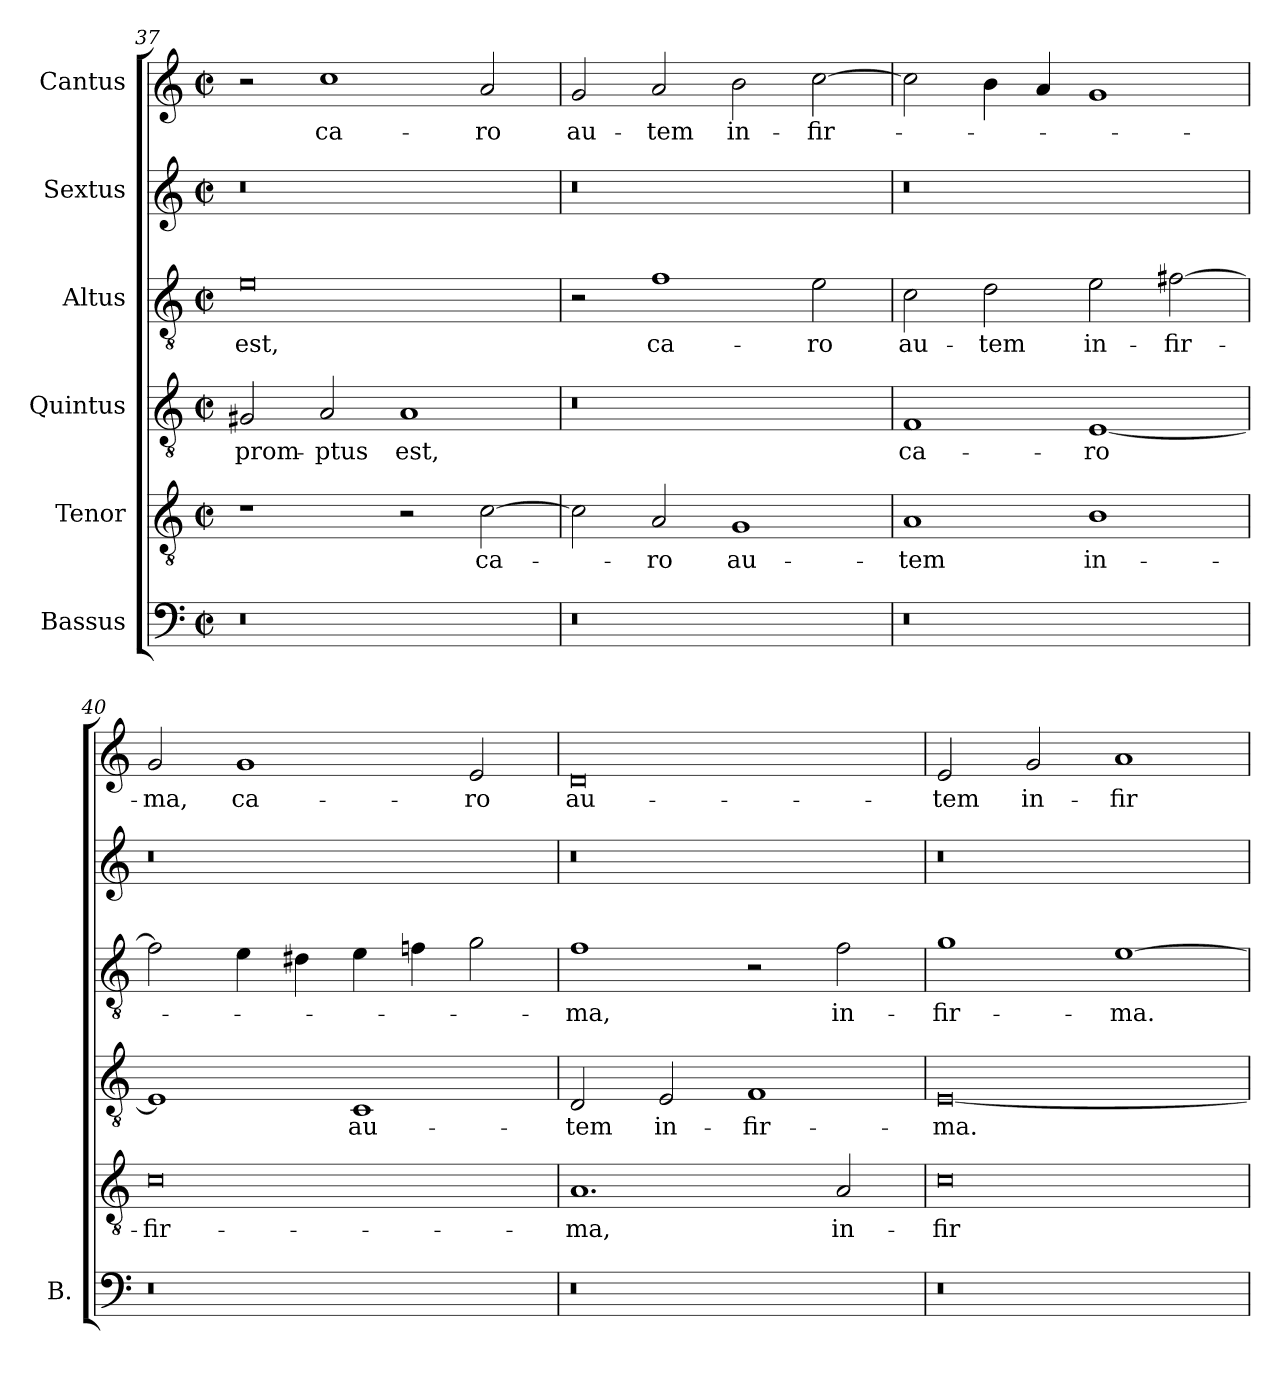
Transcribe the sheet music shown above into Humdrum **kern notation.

**kern	**kern	**text	**kern	**text	**kern	**text	**kern	**kern	**text
*part6	*part5	*part5	*part4	*part4	*part3	*part3	*part2	*part1	*part1
*staff6	*staff5	*staff5	*staff4	*staff4	*staff3	*staff3	*staff2	*staff1	*staff1
*I"Bassus	*I"Tenor	*	*I"Quintus	*	*I"Altus	*	*I"Sextus	*I"Cantus	*
*I'B.	*	*	*	*	*	*	*	*	*
*clefF4	*clefGv2	*	*clefGv2	*	*clefGv2	*	*clefG2	*clefG2	*
*k[]	*k[]	*	*k[]	*	*k[]	*	*k[]	*k[]	*
*C:	*C:	*	*C:	*	*C:	*	*C:	*C:	*
*M2/2	*M2/2	*	*M2/2	*	*M2/2	*	*M2/2	*M2/2	*
*met(c|)	*met(c|)	*	*met(c|)	*	*met(c|)	*	*met(c|)	*met(c|)	*
=37	=37	=37	=37	=37	=37	=37	=37	=37	=37
!LO:N:vis=0	!	!	!	!	!	!	!LO:N:vis=0	!	!
1r	1r	.	2G#X/	prom-	0e\	est,	1r	2r	.
.	.	.	2A/	-ptus	.	.	.	1cc\	ca-
1ryy	2r	.	1A/	est,	.	.	1ryy	.	.
.	[2c\	ca-	.	.	.	.	.	2a/	-ro
=38	=38	=38	=38	=38	=38	=38	=38	=38	=38
!LO:N:vis=0	!	!	!LO:N:vis=0	!	!	!	!LO:N:vis=0	!	!
1r	2c\]	.	1r	.	2r	.	1r	2g/	au-
.	2A/	-ro	.	.	1f\	ca-	.	2a/	-tem
1ryy	1G/	au-	1ryy	.	.	.	1ryy	2b\	in-
.	.	.	.	.	2e\	-ro	.	[2cc\	-fir-
=39	=39	=39	=39	=39	=39	=39	=39	=39	=39
!LO:N:vis=0	!	!	!	!	!	!	!LO:N:vis=0	!	!
1r	1A/	-tem	1F/	ca-	2c\	au-	1r	2cc\]	.
.	.	.	.	.	2d\	-tem	.	4b\	.
.	.	.	.	.	.	.	.	4a/	.
1ryy	1B\	in-	[1E/	-ro	2e\	in-	1ryy	1g/	.
.	.	.	.	.	[2f#X\	-fir-	.	.	.
=40	=40	=40	=40	=40	=40	=40	=40	=40	=40
!LO:N:vis=0	!	!	!	!	!	!	!LO:N:vis=0	!	!
1r	0c\	-fir-	1E/]	.	2f#\]	.	1r	2g/	-ma,
.	.	.	.	.	4e\	.	.	1g/	ca-
.	.	.	.	.	4d#X\	.	.	.	.
1ryy	.	.	1C/	au-	4e\	.	1ryy	.	.
.	.	.	.	.	4f\	.	.	.	.
.	.	.	.	.	2g\	.	.	2e/	-ro
=41	=41	=41	=41	=41	=41	=41	=41	=41	=41
!LO:N:vis=0	!	!	!	!	!	!	!LO:N:vis=0	!	!
1r	1.A/	-ma,	2D/	-tem	1f\	-ma,	1r	0d/	au-
.	.	.	2E/	in-	.	.	.	.	.
1ryy	.	.	1F/	-fir-	2r	.	1ryy	.	.
.	2A/	in-	.	.	2f\	in-	.	.	.
=42	=42	=42	=42	=42	=42	=42	=42	=42	=42
!LO:N:vis=0	!	!	!	!	!	!	!LO:N:vis=0	!	!
1r	0c\	-fir-	[0E/	-ma.	1g\	-fir-	1r	2e/	-tem
.	.	.	.	.	.	.	.	2g/	in-
1ryy	.	.	.	.	[1e\	-ma.	1ryy	1a/	-fir-
=	=	=	=	=	=	=	=	=	=
*-	*-	*-	*-	*-	*-	*-	*-	*-	*-
